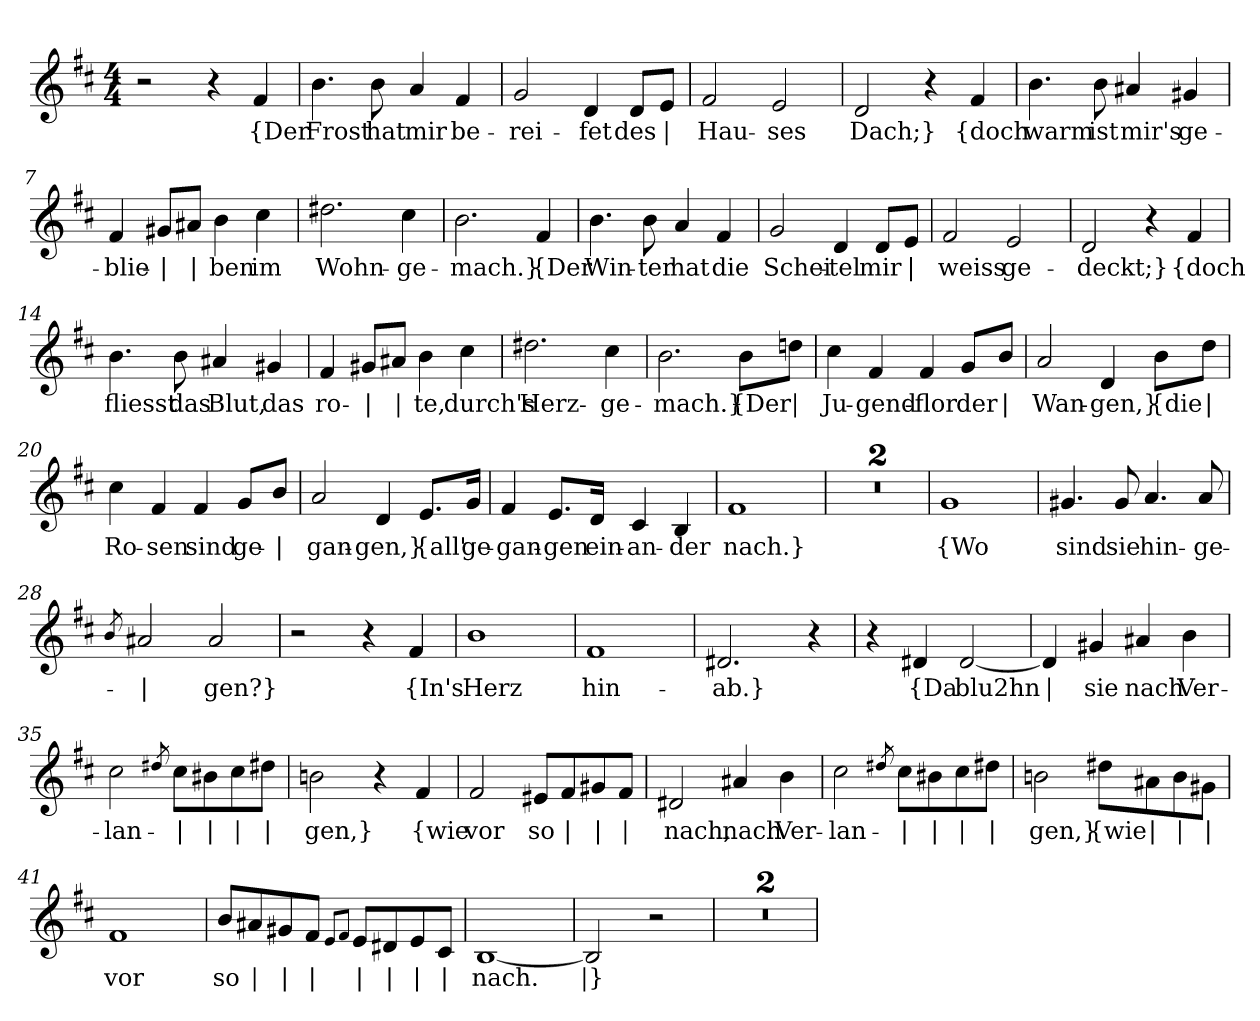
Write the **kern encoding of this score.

**kern	**text
*part1	*part1
*staff1	*staff1
*clefG2	*
*k[f#c#]	*
*M4/4	*
=1	=1
2r	.
4r	.
!	!LO:LY:b
4f#/	{Der
=2	=2
!	!LO:LY:b
4.b\	Frost
!	!LO:LY:b
8b\	hat
!	!LO:LY:b
4a/	mir
!	!LO:LY:b
4f#/	be-
=3	=3
!	!LO:LY:b
2g/	-rei-
!	!LO:LY:b
4d/	-fet
!	!LO:LY:b
8d/L	des
!	!LO:LY:b
8e/J	|
=4	=4
!	!LO:LY:b
2f#/	Hau-
!	!LO:LY:b
2e/	-ses
=5	=5
!	!LO:LY:b
2d/	Dach;}
4r	.
!	!LO:LY:b
4f#/	{doch
=6	=6
!	!LO:LY:b
4.b\	warm
!	!LO:LY:b
8b\	ist
!	!LO:LY:b
4a#X/	mir's
!	!LO:LY:b
4g#X/	ge-
!!LO:LB:g=z
=7	=7
!	!LO:LY:b
4f#/	-blie-
!	!LO:LY:b
8g#X/L	|
!	!LO:LY:b
8a#X/J	|
!	!LO:LY:b
4b\	-ben
!	!LO:LY:b
4cc#\	im
=8	=8
!	!LO:LY:b
2.dd#X\	Wohn-
!	!LO:LY:b
4cc#\	-ge-
=9	=9
!	!LO:LY:b
2.b\	-mach.}
!	!LO:LY:b
4f#/	{Der
=10	=10
!	!LO:LY:b
4.b\	Win-
!	!LO:LY:b
8b\	-ter
!	!LO:LY:b
4a/	hat
!	!LO:LY:b
4f#/	die
=11	=11
!	!LO:LY:b
2g/	Schei-
!	!LO:LY:b
4d/	-tel
!	!LO:LY:b
8d/L	mir
!	!LO:LY:b
8e/J	|
=12	=12
!	!LO:LY:b
2f#/	weiss
!	!LO:LY:b
2e/	ge-
!!LO:LB:g=z
=13	=13
!	!LO:LY:b
2d/	-deckt;}
4r	.
!	!LO:LY:b
4f#/	{doch
=14	=14
!	!LO:LY:b
4.b\	fliesst
!	!LO:LY:b
8b\	das
!	!LO:LY:b
4a#X/	Blut,
!	!LO:LY:b
4g#X/	das
=15	=15
!	!LO:LY:b
4f#/	ro-
!	!LO:LY:b
8g#X/L	|
!	!LO:LY:b
8a#X/J	|
!	!LO:LY:b
4b\	-te,
!	!LO:LY:b
4cc#\	durch's
=16	=16
!	!LO:LY:b
2.dd#X\	Herz-
!	!LO:LY:b
4cc#\	-ge-
=17	=17
!	!LO:LY:b
2.b\	-mach.}
!	!LO:LY:b
8b\L	{Der
!	!LO:LY:b
8ddn\J	|
!!LO:LB:g=z
=18	=18
!	!LO:LY:b
4cc#\	Ju-
!	!LO:LY:b
4f#/	-gend-
!	!LO:LY:b
4f#/	-flor
!	!LO:LY:b
8g/L	der
!	!LO:LY:b
8b/J	|
=19	=19
!	!LO:LY:b
2a/	Wan-
!	!LO:LY:b
4d/	-gen,}
!	!LO:LY:b
8b\L	{die
!	!LO:LY:b
8dd\J	|
=20	=20
!	!LO:LY:b
4cc#\	Ro-
!	!LO:LY:b
4f#/	-sen
!	!LO:LY:b
4f#/	sind
!	!LO:LY:b
8g/L	ge-
!	!LO:LY:b
8b/J	|
=21	=21
!	!LO:LY:b
2a/	-gan-
!	!LO:LY:b
4d/	-gen,}
!	!LO:LY:b
8.e/L	{all'
!	!LO:LY:b
16g/Jk	ge-
!!LO:LB:g=z
=22	=22
!	!LO:LY:b
4f#/	-gan-
!	!LO:LY:b
8.e/L	-gen
!	!LO:LY:b
16d/Jk	ein-
!	!LO:LY:b
4c#/	-an-
!	!LO:LY:b
4B/	-der
=23	=23
!	!LO:LY:b
1f#	nach.}
=24	=24
1r	.
=25	=25
1r	.
=26	=26
!	!LO:LY:b
1g	{Wo
=27	=27
!	!LO:LY:b
4.g#X/	sind
!	!LO:LY:b
8g#/	sie
!	!LO:LY:b
4.a/	hin-
!	!LO:LY:b
8a/	-ge-
=28	=28
8qb/	.
!	!LO:LY:b
2a#X/	|
!	!LO:LY:b
2a#/	-gen?}
=29	=29
2r	.
4r	.
!	!LO:LY:b
4f#/	{In's
=30	=30
!	!LO:LY:b
1b	Herz
!!LO:LB:g=z
=31	=31
!	!LO:LY:b
1f#	hin-
=32	=32
!	!LO:LY:b
2.d#X/	-ab.}
4r	.
=33	=33
4r	.
!	!LO:LY:b
4d#X/	{Da
!	!LO:LY:b
[2d#/	blu2hn
=34	=34
!	!LO:LY:b
4d#/]	|
!	!LO:LY:b
4g#X/	sie
!	!LO:LY:b
4a#X/	nach
!	!LO:LY:b
4b\	Ver-
=35	=35
!	!LO:LY:b
2cc#\	-lan-
8qdd#X/	.
!	!LO:LY:b
8cc#\L	|
!	!LO:LY:b
8b#X\	|
!	!LO:LY:b
8cc#\	|
!	!LO:LY:b
8dd#\J	|
=36	=36
!	!LO:LY:b
2bn\	-gen,}
4r	.
!	!LO:LY:b
4f#/	{wie
=37	=37
!	!LO:LY:b
2f#/	vor
!	!LO:LY:b
8e#X/L	so
!	!LO:LY:b
8f#/	|
!	!LO:LY:b
8g#X/	|
!	!LO:LY:b
8f#/J	|
!!LO:LB:g=z
=38	=38
!	!LO:LY:b
2d#X/	nach,
!	!LO:LY:b
4a#X/	nach
!	!LO:LY:b
4b\	Ver-
=39	=39
!	!LO:LY:b
2cc#\	-lan-
8qdd#X/	.
!	!LO:LY:b
8cc#\L	|
!	!LO:LY:b
8b#X\	|
!	!LO:LY:b
8cc#\	|
!	!LO:LY:b
8dd#\J	|
=40	=40
!	!LO:LY:b
2bn\	-gen,}
!	!LO:LY:b
8dd#X\L	{wie
!	!LO:LY:b
8a#X\	|
!	!LO:LY:b
8b\	|
!	!LO:LY:b
8g#X\J	|
=41	=41
!	!LO:LY:b
1f#	vor
=42	=42
!	!LO:LY:b
8b/L	so
!	!LO:LY:b
8a#X/	|
!	!LO:LY:b
8g#X/	|
!	!LO:LY:b
8f#/J	|
8qe/L	.
8qf#/J	.
!	!LO:LY:b
8e/L	|
!	!LO:LY:b
8d#X/	|
!	!LO:LY:b
8e/	|
!	!LO:LY:b
8c#/J	|
=43	=43
!	!LO:LY:b
[1B	nach.
!!LO:LB:g=z
=44	=44
!	!LO:LY:b
2B/]	|}
2r	.
=45	=45
1r	.
=46	=46
1r	.
=	=
*-	*-
